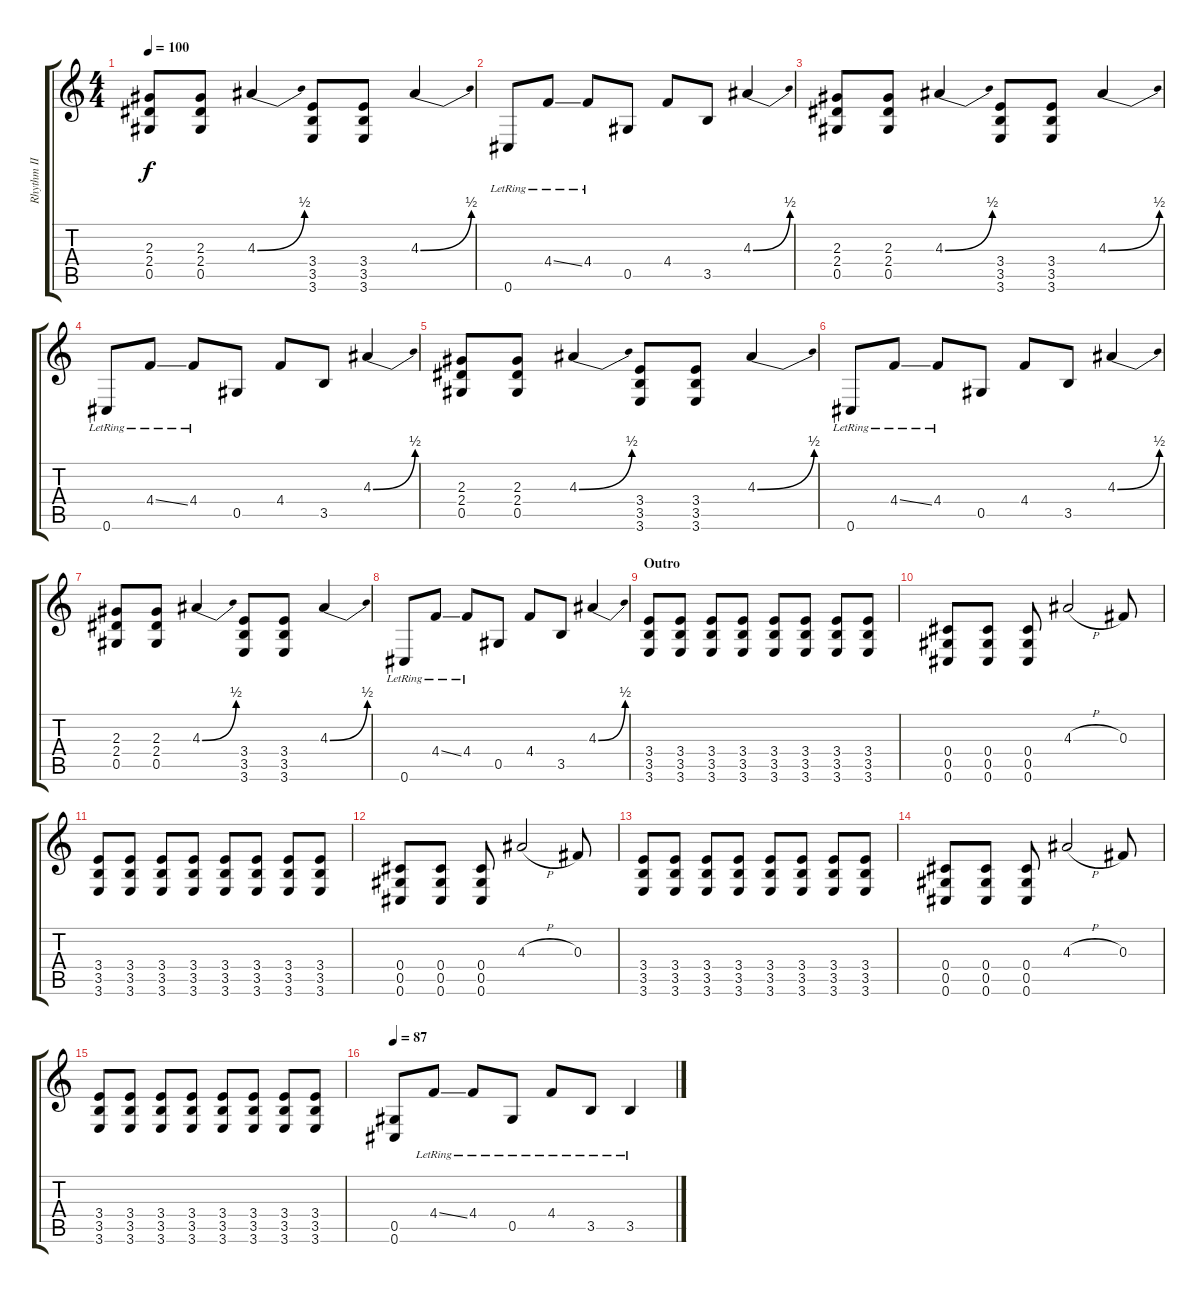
\track ("Rhythm II - Kurt Cobain" "Rhythm II ") {instrument distortionguitar}
\staff {score tabs}
\tuning (Eb4 Bb3 Gb3 Db3 Ab2 Db2) {hide}
\ts (4 4)
\tempo 100
\clef g2
\ks c
(2.3 2.4 0.5).8{dy f} (2.3 2.4 0.5).8 4.3{be (bend 0 0 60 2)}.4 (3.4 3.5 3.6).8 (3.4 3.5 3.6).8 4.3{be (bend 0 0 60 2)}.4 |
0.6{lr}.8 4.4{ss lr}.8 4.4{lr}.8 0.5.8 4.4.8 3.5.8 4.3{be (bend 0 0 60 2)}.4 |
(2.3 2.4 0.5).8 (2.3 2.4 0.5).8 4.3{be (bend 0 0 60 2)}.4 (3.4 3.5 3.6).8 (3.4 3.5 3.6).8 4.3{be (bend 0 0 60 2)}.4 |
0.6{lr}.8 4.4{ss lr}.8 4.4{lr}.8 0.5.8 4.4.8 3.5.8 4.3{be (bend 0 0 60 2)}.4 |
(2.3 2.4 0.5).8 (2.3 2.4 0.5).8 4.3{be (bend 0 0 60 2)}.4 (3.4 3.5 3.6).8 (3.4 3.5 3.6).8 4.3{be (bend 0 0 60 2)}.4 |
0.6{lr}.8 4.4{ss lr}.8 4.4{lr}.8 0.5.8 4.4.8 3.5.8 4.3{be (bend 0 0 60 2)}.4 |
(2.3 2.4 0.5).8 (2.3 2.4 0.5).8 4.3{be (bend 0 0 60 2)}.4 (3.4 3.5 3.6).8 (3.4 3.5 3.6).8 4.3{be (bend 0 0 60 2)}.4 |
0.6{lr}.8 4.4{ss lr}.8 4.4{lr}.8 0.5.8 4.4.8 3.5.8 4.3{be (bend 0 0 60 2)}.4 |
\section ("" "Outro")
(3.4 3.5 3.6).8 (3.4 3.5 3.6).8 (3.4 3.5 3.6).8 (3.4 3.5 3.6).8 (3.4 3.5 3.6).8 (3.4 3.5 3.6).8 (3.4 3.5 3.6).8 (3.4 3.5 3.6).8 |
(0.4 0.5 0.6).8 (0.4 0.5 0.6).8 (0.4 0.5 0.6).8 4.3{h}.2 0.3.8 |
(3.4 3.5 3.6).8 (3.4 3.5 3.6).8 (3.4 3.5 3.6).8 (3.4 3.5 3.6).8 (3.4 3.5 3.6).8 (3.4 3.5 3.6).8 (3.4 3.5 3.6).8 (3.4 3.5 3.6).8 |
(0.4 0.5 0.6).8 (0.4 0.5 0.6).8 (0.4 0.5 0.6).8 4.3{h}.2 0.3.8 |
(3.4 3.5 3.6).8 (3.4 3.5 3.6).8 (3.4 3.5 3.6).8 (3.4 3.5 3.6).8 (3.4 3.5 3.6).8 (3.4 3.5 3.6).8 (3.4 3.5 3.6).8 (3.4 3.5 3.6).8 |
(0.4 0.5 0.6).8 (0.4 0.5 0.6).8 (0.4 0.5 0.6).8 4.3{h}.2 0.3.8 |
(3.4 3.5 3.6).8 (3.4 3.5 3.6).8 (3.4 3.5 3.6).8 (3.4 3.5 3.6).8 (3.4 3.5 3.6).8 (3.4 3.5 3.6).8 (3.4 3.5 3.6).8 (3.4 3.5 3.6).8 |
\tempo 87
(0.5 0.6).8 4.4{ss lr}.8 4.4{lr}.8 0.5{lr}.8 4.4{lr}.8 3.5{lr}.8 3.5{lr}.4
